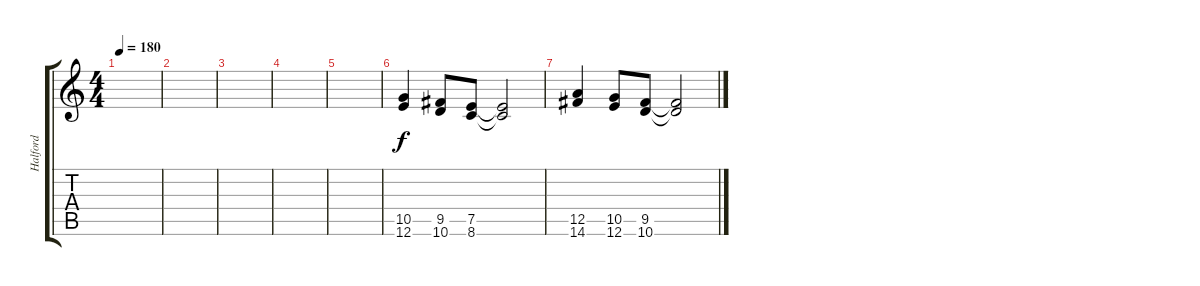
\track ("Halford" "Halford") {instrument distortionguitar}
\staff {score tabs}
\tuning (E4 B3 G3 D3 A2 E2) {hide}
\ts (4 4)
\tempo 180
\clef g2
\ks c
|
|
|
|
|
(10.5 12.6).4{balance 8} (9.5 10.6).8 (7.5 8.6).8 (7.5{t} 8.6{t}).2 |
(12.5 14.6).4 (10.5 12.6).8 (9.5 10.6).8 (9.5{t} 10.6{t}).2
